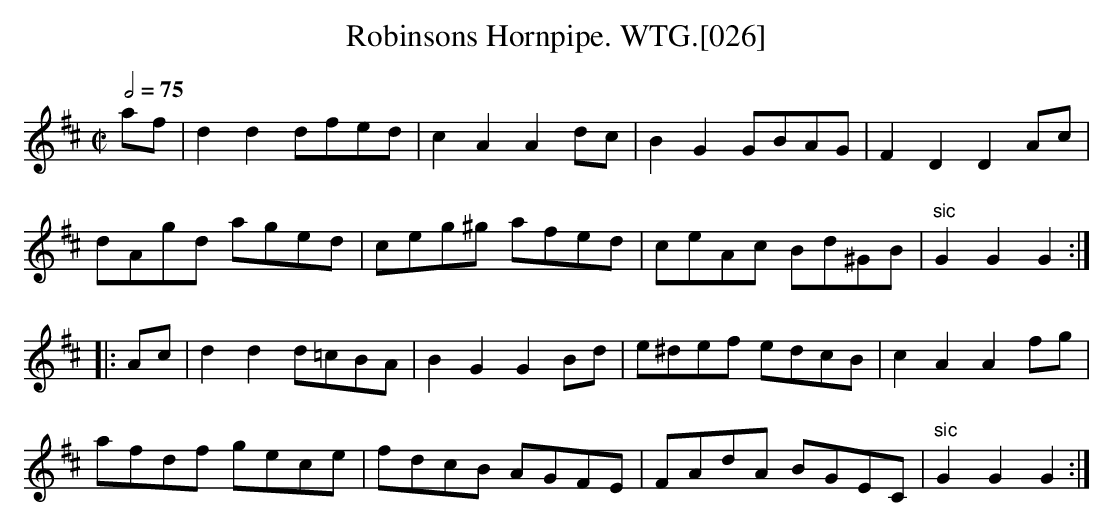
X:1
T:Robinsons Hornpipe. WTG.[026]
M:C|
L:1/8
Q:2/4=75
K:D
af | d2d2 dfed | c2A2A2 dc | B2G2 GBAG | F2D2D2 Ac |
dAgd aged | ceg^g afed | ceAc Bd^GB | "^sic"G2G2G2:|
|:Ac | d2d2 d=cBA | B2G2G2 Bd | e^def edcB | c2A2A2 fg |
afdf gece | fdcB AGFE | FAdA BGEC | "^sic"G2G2G2:|
